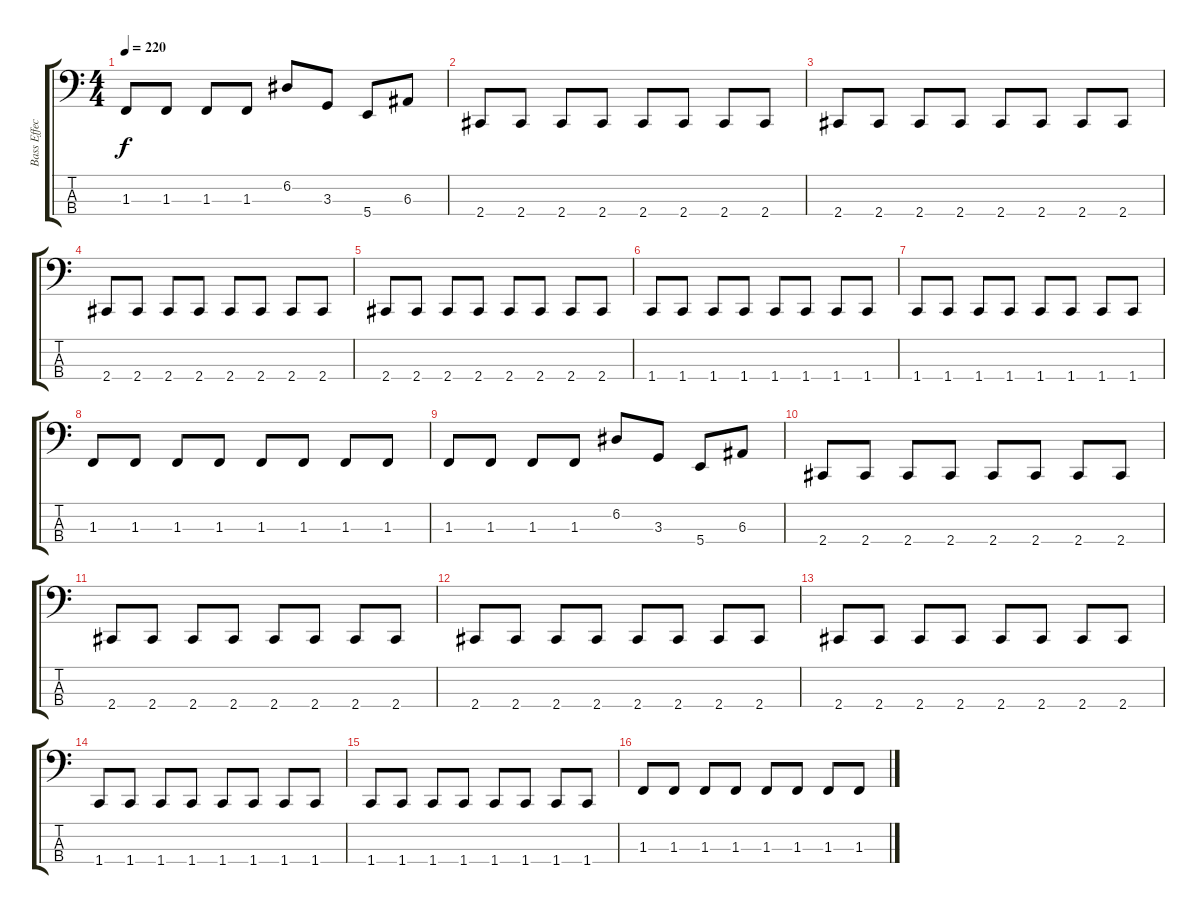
\track ("Bass Effect" "Bass Effec") {instrument overdrivenguitar}
\staff {score tabs}
\tuning (D2 A1 E1 B0) {hide}
\ts (4 4)
\tempo 220
\clef f4
\ks c
1.3.8{dy f} 1.3.8 1.3.8 1.3.8 6.2.8 3.3.8 5.4.8 6.3.8 |
2.4.8 2.4.8 2.4.8 2.4.8 2.4.8 2.4.8 2.4.8 2.4.8 |
2.4.8 2.4.8 2.4.8 2.4.8 2.4.8 2.4.8 2.4.8 2.4.8 |
2.4.8 2.4.8 2.4.8 2.4.8 2.4.8 2.4.8 2.4.8 2.4.8 |
2.4.8 2.4.8 2.4.8 2.4.8 2.4.8 2.4.8 2.4.8 2.4.8 |
1.4.8 1.4.8 1.4.8 1.4.8 1.4.8 1.4.8 1.4.8 1.4.8 |
1.4.8 1.4.8 1.4.8 1.4.8 1.4.8 1.4.8 1.4.8 1.4.8 |
1.3.8 1.3.8 1.3.8 1.3.8 1.3.8 1.3.8 1.3.8 1.3.8 |
1.3.8 1.3.8 1.3.8 1.3.8 6.2.8 3.3.8 5.4.8 6.3.8 |
2.4.8 2.4.8 2.4.8 2.4.8 2.4.8 2.4.8 2.4.8 2.4.8 |
2.4.8 2.4.8 2.4.8 2.4.8 2.4.8 2.4.8 2.4.8 2.4.8 |
2.4.8 2.4.8 2.4.8 2.4.8 2.4.8 2.4.8 2.4.8 2.4.8 |
2.4.8 2.4.8 2.4.8 2.4.8 2.4.8 2.4.8 2.4.8 2.4.8 |
1.4.8 1.4.8 1.4.8 1.4.8 1.4.8 1.4.8 1.4.8 1.4.8 |
1.4.8 1.4.8 1.4.8 1.4.8 1.4.8 1.4.8 1.4.8 1.4.8 |
1.3.8 1.3.8 1.3.8 1.3.8 1.3.8 1.3.8 1.3.8 1.3.8
